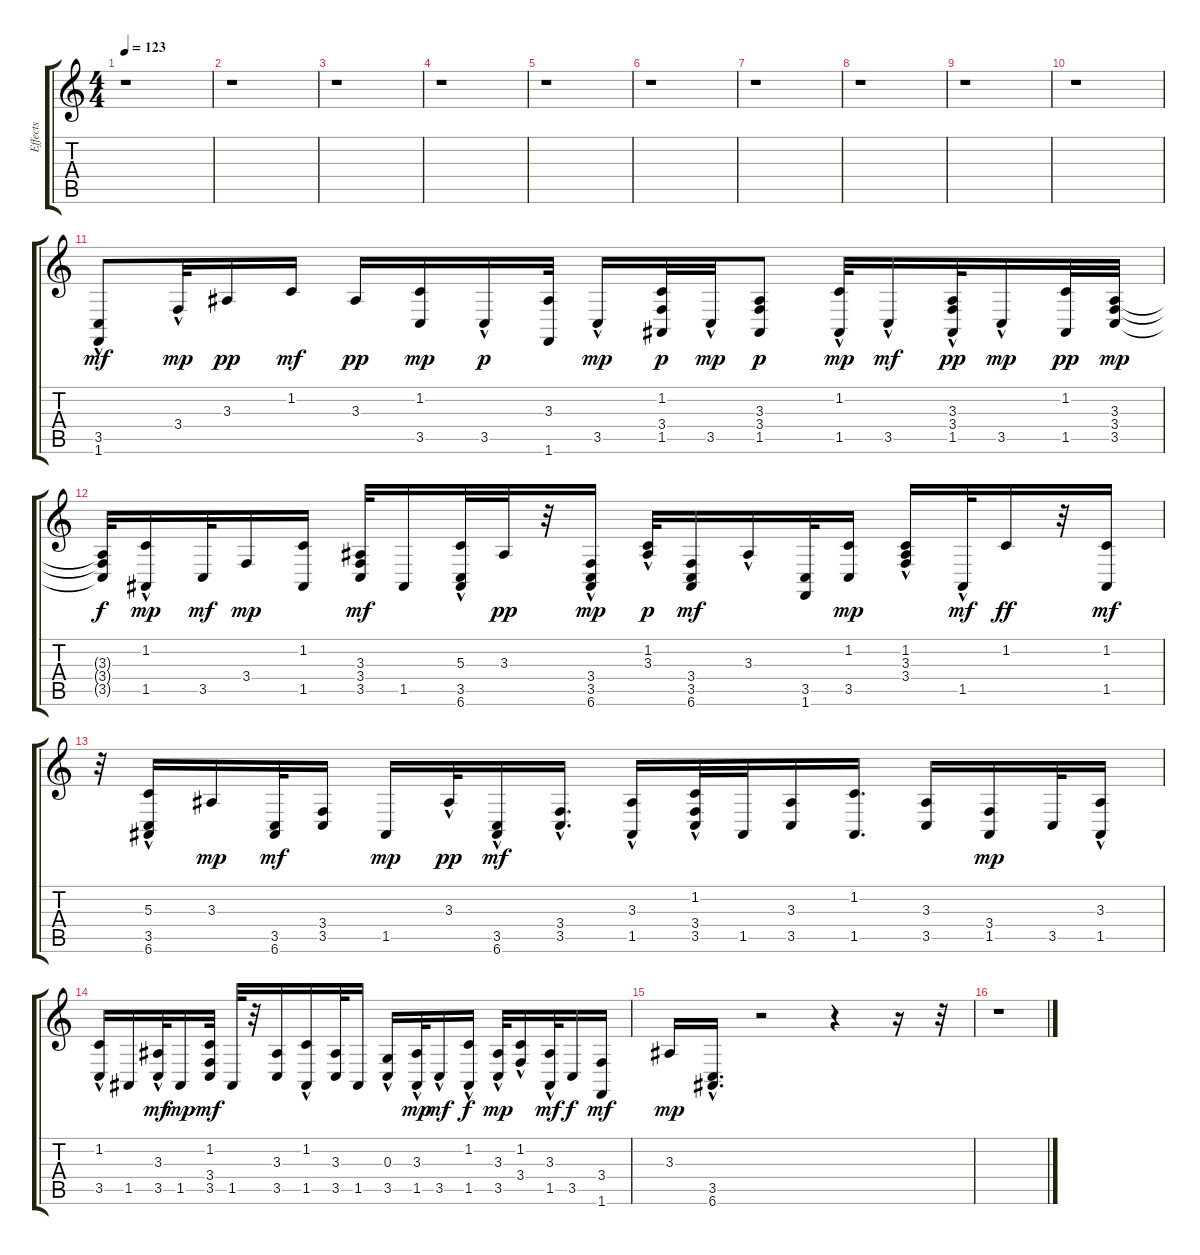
\track ("Effects" "Effects") {instrument rockorgan}
\staff {score tabs}
\tuning (E4 B3 G3 D3 A2 E2) {hide}
\ts (4 4)
\tempo 123
\clef g2
\ks c
r.1{dy f} |
r.1 |
r.1 |
r.1 |
r.1 |
r.1 |
r.1 |
r.1 |
r.1 |
r.1 |
(3.5 1.6{hac}).8{dy mf volume 11} 3.4{hac}.32{dy mp} 3.3.16{dy pp} 1.2.16{dy mf} 3.3.16{dy pp} (1.2 3.5).16{dy mp} 3.5{hac}.16{dy p} (3.3 1.6).32 3.5{hac}.16{dy mp} (1.2 3.4 1.5).32{dy p} 3.5{hac}.32{dy mp} (3.3 3.4 1.5).8{dy p} (1.2{hac} 1.5).32{dy mp} 3.5{hac}.16{dy mf} (3.3 3.4{hac} 1.5{hac}).32{dy pp} 3.5{hac}.16{dy mp} (1.2 1.5).32{dy pp} (3.3 3.4 3.5).32{dy mp} |
(3.3{t} 3.4{t} 3.5{t}).32{dy f} (1.2 1.5{hac}).16{dy mp} 3.5.32{dy mf} 3.4.16{dy mp} (1.2 1.5).16 (3.3 3.4 3.5).32{dy mf} 1.5.16 (5.3 3.5 6.6{hac}).32 3.3.32{dy pp} r.32 (3.4 3.5 6.6{hac}).16{dy mp} (1.2 3.3{hac}).32{dy p} (3.4 3.5 6.6).16{dy mf} 3.3{hac}.16 (3.5 1.6).32 (1.2 3.5).16{dy mp} (1.2{hac} 3.3 3.4{hac}).16 1.5{hac}.32{dy mf} 1.2.16{dy ff} r.32 (1.2 1.5).16{dy mf} |
r.32 (5.3{hac} 3.5 6.6).16 3.3.16{dy mp} (3.5 6.6).32{dy mf} (3.4 3.5).16 1.5.16{dy mp} 3.3{hac}.32{dy pp} (3.5 6.6{hac}).16{dy mf} (3.4 3.5{hac}).16{d} (3.3{hac} 1.5).16 (1.2{hac} 3.4{hac} 3.5).32 1.5.32 (3.3 3.5).16 (1.2 1.5).16{d} (3.3 3.5).16 (3.4 1.5).16{dy mp} 3.5.32 (3.3{hac} 1.5).16 |
(1.2{hac} 3.5).16 1.5.16 (3.3{hac} 3.5).32{dy mf} 1.5.16{dy mp} (1.2 3.4 3.5).32{dy mf} 1.5.32 r.32 (3.3 3.5).16 (1.2{hac} 1.5).16 (3.3 3.5).32 1.5.16 (0.3{hac} 3.5).16 (3.3{hac} 1.5).32{dy mp} 3.5{hac}.16{dy mf} (1.2 1.5{hac}).16{dy f} (3.3 3.5{hac}).32{dy mp} (1.2{hac} 3.4{hac}).16 (3.3{hac} 1.5).32{dy mf} 3.5.16{dy f} (3.4 1.6).16{dy mf} |
3.3.16{dy mp} (3.5{hac} 6.6{hac}).16{d} r.2 r.4 r.16 r.32 |
r.1
